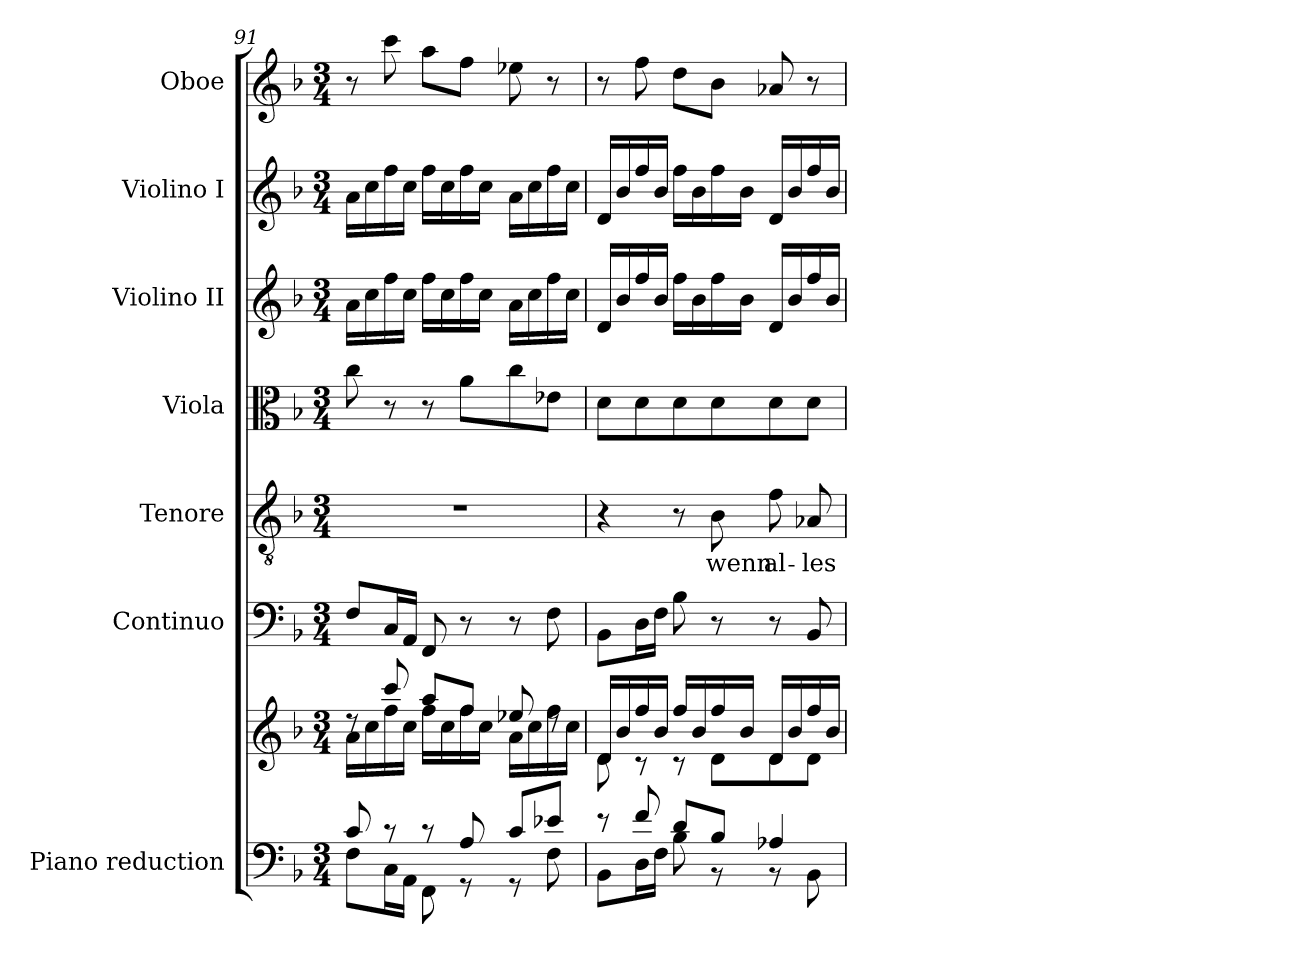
**kern	**kern	**kern	**kern	**text	**kern	**kern	**kern	**kern
*part7	*part7	*part6	*part5	*part5	*part4	*part3	*part2	*part1
*staff8	*staff7	*staff6	*staff5	*staff5	*staff4	*staff3	*staff2	*staff1
*I"Piano reduction	*	*I"Continuo	*I"Tenore	*	*I"Viola	*I"Violino II	*I"Violino I	*I"Oboe
*I'Pno	*	*	*	*	*I'Vla	*I'Vln	*I'Vln	*I'Ob
*clefF4	*clefG2	*clefF4	*clefGv2	*	*clefC3	*clefG2	*clefG2	*clefG2
*k[b-]	*k[b-]	*k[b-]	*k[b-]	*	*k[b-]	*k[b-]	*k[b-]	*k[b-]
*M3/4	*M3/4	*M3/4	*M3/4	*	*M3/4	*M3/4	*M3/4	*M3/4
=91	=91	=91	=91	=91	=91	=91	=91	=91
*^	*^	*	*	*	*	*	*	*
8c/	8F\L	8rdd	16a\LL	8F/L	2.r	.	8cc\	16a\LL	16a\LL	8r
.	.	.	16cc\	.	.	.	.	16cc\	16cc\	.
8r	16C\L	8ccc/	16ff\	16C/L	.	.	8r	16ff\	16ff\	8ccc\
.	16AA\JJ	.	16cc\JJ	16AA/JJ	.	.	.	16cc\JJ	16cc\JJ	.
8r	8FF\	8aa/L	16ff\LL	8FF/	.	.	8r	16ff\LL	16ff\LL	8aa\L
.	.	.	16cc\	.	.	.	.	16cc\	16cc\	.
8A/	8r	8ff/J	16ff\	8r	.	.	8a\L	16ff\	16ff\	8ff\J
.	.	.	16cc\JJ	.	.	.	.	16cc\JJ	16cc\JJ	.
8c/L	8r	8ee-X/	16a\LL	8r	.	.	8cc\	16a\LL	16a\LL	8ee-X\
.	.	.	16cc\	.	.	.	.	16cc\	16cc\	.
8e-X/J	8F\	8rdd	16ff\	8F\	.	.	8e-X\J	16ff\	16ff\	8r
.	.	.	16cc\JJ	.	.	.	.	16cc\JJ	16cc\JJ	.
=92	=92	=92	=92	=92	=92	=92	=92	=92	=92	=92
8r	8BB-\L	16d/LL	8d\	8BB-\L	4r	.	8d\L	16d/LL	16d/LL	8r
.	.	16b-/	.	.	.	.	.	16b-/	16b-/	.
8f/	16D\L	16ff/	8r	16D\L	.	.	8d\	16ff/	16ff/	8ff\
.	16F\JJ	16b-/JJ	.	16F\JJ	.	.	.	16b-/JJ	16b-/JJ	.
8d/L	8B-\	16ff/LL	8r	8B-\	8r	.	8d\	16ff\LL	16ff\LL	8dd\L
.	.	16b-/	.	.	.	.	.	16b-\	16b-\	.
!	!	!	!	!	!	!LO:LY:b	!	!	!	!
8B-/J	8r	16ff/	8d\L	8r	8B-\	wenn	8d\	16ff\	16ff\	8b-\J
.	.	16b-/JJ	.	.	.	.	.	16b-\JJ	16b-\JJ	.
!	!	!	!	!	!	!LO:LY:b	!	!	!	!
4A-X/	8r	16d/LL	8d\	8r	8f\	al-	8d\	16d/LL	16d/LL	8a-X/
.	.	16b-/	.	.	.	.	.	16b-/	16b-/	.
!	!	!	!	!	!	!LO:LY:b	!	!	!	!
.	8BB-\	16ff/	8d\J	8BB-/	8A-X/	-les	8d\J	16ff/	16ff/	8r
.	.	16b-/JJ	.	.	.	.	.	16b-/JJ	16b-/JJ	.
*v	*v	*	*	*	*	*	*	*	*	*
*	*v	*v	*	*	*	*	*	*	*
=	=	=	=	=	=	=	=	=
*-	*-	*-	*-	*-	*-	*-	*-	*-
